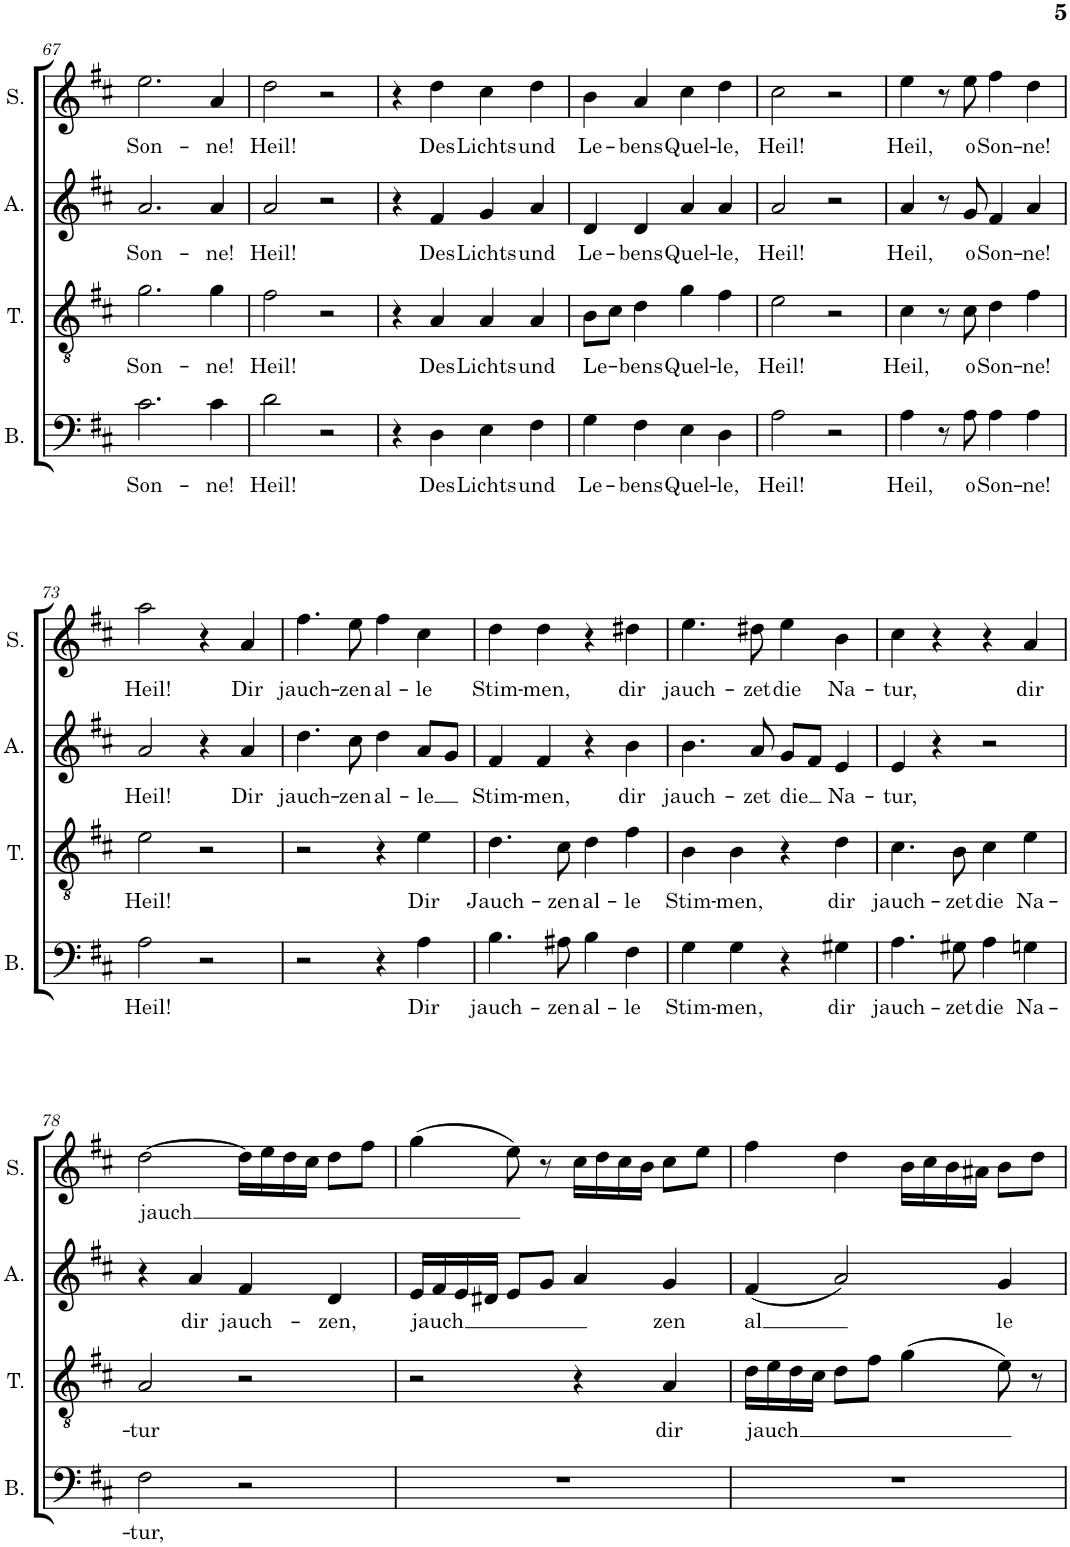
**kern	**text	**kern	**text	**kern	**text	**kern	**text
*part4	*part4	*part3	*part3	*part2	*part2	*part1	*part1
*staff4	*staff4	*staff3	*staff3	*staff2	*staff2	*staff1	*staff1
*I"Bass	*	*I"Tenor	*	*I"Alto	*	*I"Soprano	*
*I'B.	*	*I'T.	*	*I'A.	*	*I'S.	*
!!LO:PB:g=z
*clefF4	*	*clefGv2	*	*clefG2	*	*clefG2	*
*k[f#c#]	*	*k[f#c#]	*	*k[f#c#]	*	*k[f#c#]	*
*M4/4	*	*M4/4	*	*M4/4	*	*M4/4	*
*met(c)	*	*met(c)	*	*met(c)	*	*met(c)	*
=67	=67	=67	=67	=67	=67	=67	=67
!	!LO:LY:b	!	!LO:LY:b	!	!LO:LY:b	!	!LO:LY:b
2.c#\	Son-	2.g\	Son-	2.a/	Son-	2.ee\	Son-
!	!LO:LY:b	!	!LO:LY:b	!	!LO:LY:b	!	!LO:LY:b
4c#\	-ne!	4g\	-ne!	4a/	-ne!	4a/	-ne!
=68	=68	=68	=68	=68	=68	=68	=68
!	!LO:LY:b	!	!LO:LY:b	!	!LO:LY:b	!	!LO:LY:b
2d\	Heil!	2f#\	Heil!	2a/	Heil!	2dd\	Heil!
2r	.	2r	.	2r	.	2r	.
=69	=69	=69	=69	=69	=69	=69	=69
4r	.	4r	.	4r	.	4r	.
!	!LO:LY:b	!	!LO:LY:b	!	!LO:LY:b	!	!LO:LY:b
4D\	Des	4A/	Des	4f#/	Des	4dd\	Des
!	!LO:LY:b	!	!LO:LY:b	!	!LO:LY:b	!	!LO:LY:b
4E\	Lichts	4A/	Lichts	4g/	Lichts	4cc#\	Lichts
!	!LO:LY:b	!	!LO:LY:b	!	!LO:LY:b	!	!LO:LY:b
4F#\	und	4A/	und	4a/	und	4dd\	und
=70	=70	=70	=70	=70	=70	=70	=70
!	!LO:LY:b	!	!LO:LY:b	!	!LO:LY:b	!	!LO:LY:b
4G\	Le-	8B\L	Le-	4d/	Le-	4b\	Le-
.	.	8c#\J	.	.	.	.	.
!	!LO:LY:b	!	!LO:LY:b	!	!LO:LY:b	!	!LO:LY:b
4F#\	-bens	4d\	-bens	4d/	-bens	4a/	-bens
!	!LO:LY:b	!	!LO:LY:b	!	!LO:LY:b	!	!LO:LY:b
4E\	Quel-	4g\	Quel-	4a/	Quel-	4cc#\	Quel-
!	!LO:LY:b	!	!LO:LY:b	!	!LO:LY:b	!	!LO:LY:b
4D\	-le,	4f#\	-le,	4a/	-le,	4dd\	-le,
=71	=71	=71	=71	=71	=71	=71	=71
!	!LO:LY:b	!	!LO:LY:b	!	!LO:LY:b	!	!LO:LY:b
2A\	Heil!	2e\	Heil!	2a/	Heil!	2cc#\	Heil!
2r	.	2r	.	2r	.	2r	.
=72	=72	=72	=72	=72	=72	=72	=72
!	!LO:LY:b	!	!LO:LY:b	!	!LO:LY:b	!	!LO:LY:b
4A\	Heil,	4c#\	Heil,	4a/	Heil,	4ee\	Heil,
8r	.	8r	.	8r	.	8r	.
!	!LO:LY:b	!	!LO:LY:b	!	!LO:LY:b	!	!LO:LY:b
8A\	o	8c#\	o	8g/	o	8ee\	o
!	!LO:LY:b	!	!LO:LY:b	!	!LO:LY:b	!	!LO:LY:b
4A\	Son-	4d\	Son-	4f#/	Son-	4ff#\	Son-
!	!LO:LY:b	!	!LO:LY:b	!	!LO:LY:b	!	!LO:LY:b
4A\	-ne!	4f#\	-ne!	4a/	-ne!	4dd\	-ne!
!!LO:LB:g=z
=73	=73	=73	=73	=73	=73	=73	=73
!	!LO:LY:b	!	!LO:LY:b	!	!LO:LY:b	!	!LO:LY:b
2A\	Heil!	2e\	Heil!	2a/	Heil!	2aa\	Heil!
2r	.	2r	.	4r	.	4r	.
!	!	!	!	!	!LO:LY:b	!	!LO:LY:b
.	.	.	.	4a/	Dir	4a/	Dir
=74	=74	=74	=74	=74	=74	=74	=74
!	!	!	!	!	!LO:LY:b	!	!LO:LY:b
2r	.	2r	.	4.dd\	jauch-	4.ff#\	jauch-
!	!	!	!	!	!LO:LY:b	!	!LO:LY:b
.	.	.	.	8cc#\	-zen	8ee\	-zen
!	!	!	!	!	!LO:LY:b	!	!LO:LY:b
4r	.	4r	.	4dd\	al-	4ff#\	al-
!	!LO:LY:b	!	!LO:LY:b	!	!LO:LY:b	!	!LO:LY:b
4A\	Dir	4e\	Dir	8a/L	-le	4cc#\	-le
.	.	.	.	8g/J	.	.	.
=75	=75	=75	=75	=75	=75	=75	=75
!	!LO:LY:b	!	!LO:LY:b	!	!LO:LY:b	!	!LO:LY:b
4.B\	jauch-	4.d\	Jauch-	4f#/	Stim-	4dd\	Stim-
!	!	!	!	!	!LO:LY:b	!	!LO:LY:b
.	.	.	.	4f#/	-men,	4dd\	-men,
!	!LO:LY:b	!	!LO:LY:b	!	!	!	!
8A#X\	-zen	8c#\	-zen	.	.	.	.
!	!LO:LY:b	!	!LO:LY:b	!	!	!	!
4B\	al-	4d\	al-	4r	.	4r	.
!	!LO:LY:b	!	!LO:LY:b	!	!LO:LY:b	!	!LO:LY:b
4F#\	-le	4f#\	-le	4b\	dir	4dd#X\	dir
=76	=76	=76	=76	=76	=76	=76	=76
!	!LO:LY:b	!	!LO:LY:b	!	!LO:LY:b	!	!LO:LY:b
4G\	Stim-	4B\	Stim-	4.b\	jauch-	4.ee\	jauch-
!	!LO:LY:b	!	!LO:LY:b	!	!	!	!
4G\	-men,	4B\	-men,	.	.	.	.
!	!	!	!	!	!LO:LY:b	!	!LO:LY:b
.	.	.	.	8a/	-zet	8dd#X\	-zet
!	!	!	!	!	!LO:LY:b	!	!LO:LY:b
4r	.	4r	.	8g/L	die	4ee\	die
.	.	.	.	8f#/J	.	.	.
!	!LO:LY:b	!	!LO:LY:b	!	!LO:LY:b	!	!LO:LY:b
4G#X\	dir	4d\	dir	4e/	Na-	4b\	Na-
=77	=77	=77	=77	=77	=77	=77	=77
!	!LO:LY:b	!	!LO:LY:b	!	!LO:LY:b	!	!LO:LY:b
4.A\	jauch-	4.c#\	jauch-	4e/	-tur,	4cc#\	-tur,
.	.	.	.	4r	.	4r	.
!	!LO:LY:b	!	!LO:LY:b	!	!	!	!
8G#X\	-zet	8B\	-zet	.	.	.	.
!	!LO:LY:b	!	!LO:LY:b	!	!	!	!
4A\	die	4c#\	die	2r	.	4r	.
!	!LO:LY:b	!	!LO:LY:b	!	!	!	!LO:LY:b
4Gn\	Na-	4e\	Na-	.	.	4a/	dir
!!LO:LB:g=z
=78	=78	=78	=78	=78	=78	=78	=78
!	!LO:LY:b	!	!LO:LY:b	!	!	!	!LO:LY:b
2F#\	-tur,	2A/	-tur	4r	.	[2dd\	jauch
!	!	!	!	!	!LO:LY:b	!	!
.	.	.	.	4a/	dir	.	.
!	!	!	!	!	!LO:LY:b	!	!
2r	.	2r	.	4f#/	jauch-	16dd\LL]	.
.	.	.	.	.	.	16ee\	.
.	.	.	.	.	.	16dd\	.
.	.	.	.	.	.	16cc#\JJ	.
!	!	!	!	!	!LO:LY:b	!	!
.	.	.	.	4d/	-zen,	8dd\L	.
.	.	.	.	.	.	8ff#\J	.
=79	=79	=79	=79	=79	=79	=79	=79
!	!	!	!	!	!LO:LY:b	!	!
1r	.	2r	.	16e/LL	jauch	(4gg\	.
.	.	.	.	16f#/	.	.	.
.	.	.	.	16e/	.	.	.
.	.	.	.	16d#X/JJ	.	.	.
.	.	.	.	8e/L	.	8ee\)	.
.	.	.	.	8g/J	.	8r	.
.	.	4r	.	4a/	.	16cc#\LL	.
.	.	.	.	.	.	16dd\	.
.	.	.	.	.	.	16cc#\	.
.	.	.	.	.	.	16b\JJ	.
!	!	!	!LO:LY:b	!	!LO:LY:b	!	!
.	.	4A/	dir	4g/	zen	8cc#\L	.
.	.	.	.	.	.	8ee\J	.
=80	=80	=80	=80	=80	=80	=80	=80
!	!	!	!LO:LY:b	!	!LO:LY:b	!	!
1r	.	16d\LL	jauch	(4f#/	-al	4ff#\	.
.	.	16e\	.	.	.	.	.
.	.	16d\	.	.	.	.	.
.	.	16c#\JJ	.	.	.	.	.
.	.	8d\L	.	2a/)	.	4dd\	.
.	.	8f#\J	.	.	.	.	.
.	.	(4g\	.	.	.	16b\LL	.
.	.	.	.	.	.	16cc#\	.
.	.	.	.	.	.	16b\	.
.	.	.	.	.	.	16a#X\JJ	.
!	!	!	!	!	!LO:LY:b	!	!
.	.	8e\)	.	4g/	le	8b\L	.
.	.	8r	.	.	.	8dd\J	.
=	=	=	=	=	=	=	=
*-	*-	*-	*-	*-	*-	*-	*-
